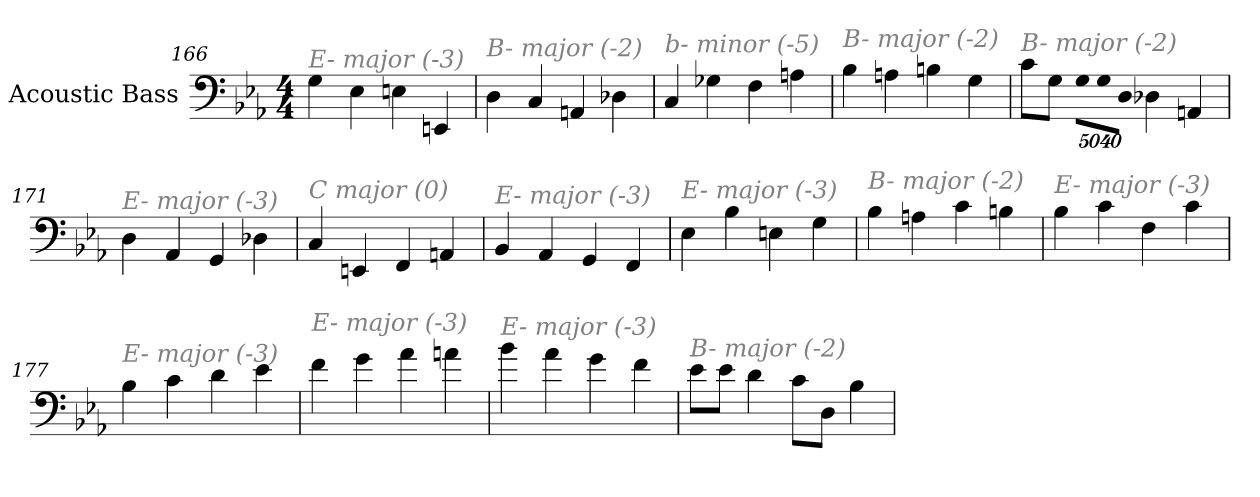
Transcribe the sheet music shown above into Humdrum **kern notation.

**kern
*part1
*staff1
*I"Acoustic Bass
*clefF4
*ITrd7c12
*k[b-e-a-]
*E-:
*M4/4
=166
!LO:TX:i:color=#808080:t=E- major (-3)
4GG
4EE-
4EEn
4EEEn
=167
!LO:TX:i:color=#808080:t=B- major (-2)
4DD
4CC
4AAAn
4DD-X
=168
!LO:TX:i:color=#808080:t=b- minor (-5)
4CC
4GG-X
4FF
4AAn
=169
!LO:TX:i:color=#808080:t=B- major (-2)
4BB-
4AAn
4BBn
4GG
=170
!LO:TX:i:color=#808080:t=B- major (-2)
8CL
8GGJ
!LO:N:vis=8
40320%3347GGL
!LO:N:vis=8
40320%3347GG
!LO:N:vis=8
40320%3347DDJ
4DD-X
4AAAn
=171
!LO:TX:i:color=#808080:t=E- major (-3)
4DD
4AAA-
4GGG
4DD-X
=172
!LO:TX:i:color=#808080:t=C major (0)
4CC
4EEEn
4FFF
4AAAn
=173
!LO:TX:i:color=#808080:t=E- major (-3)
4BBB-
4AAA-
4GGG
4FFF
=174
!LO:TX:i:color=#808080:t=E- major (-3)
4EE-
4BB-
4EEn
4GG
=175
!LO:TX:i:color=#808080:t=B- major (-2)
4BB-
4AAn
4C
4BBn
=176
!LO:TX:i:color=#808080:t=E- major (-3)
4BB-
4C
4FF
4C
=177
!LO:TX:i:color=#808080:t=E- major (-3)
4BB-
4C
4D
4E-
=178
!LO:TX:i:color=#808080:t=E- major (-3)
4F
4G
4A-
4An
=179
!LO:TX:i:color=#808080:t=E- major (-3)
4B-
4A-
4G
4F
=180
!LO:TX:i:color=#808080:t=B- major (-2)
8E-L
8E-J
4D
8CL
8DDJ
4BB-
=
*-
